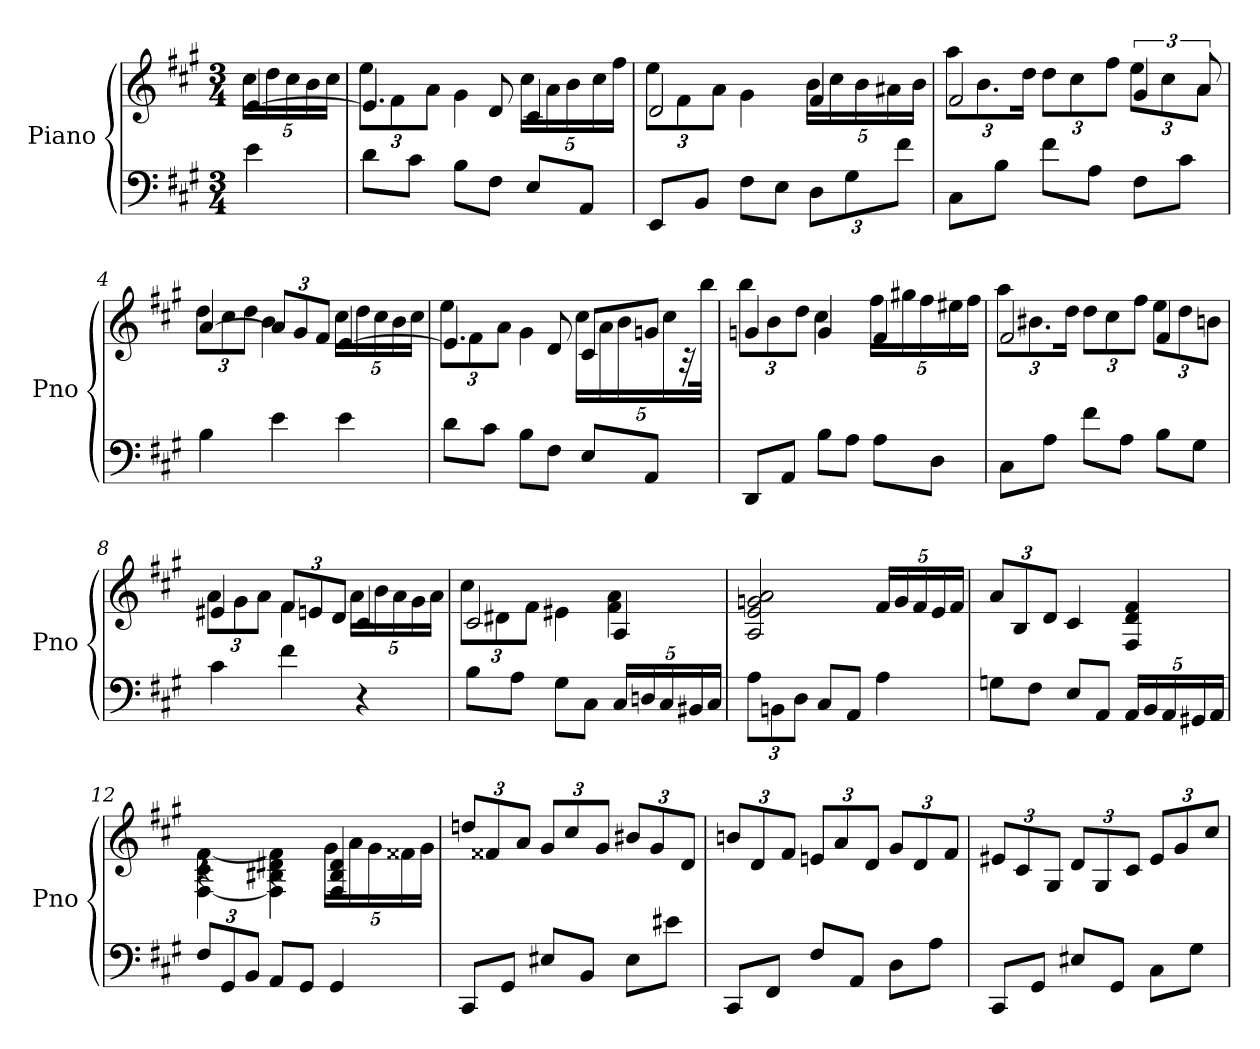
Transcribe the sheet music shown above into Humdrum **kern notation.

**kern	**kern
*part1	*part1
*staff2	*staff1
*I"Piano	*
*I'Pno	*
*clefF4	*clefG2
*k[f#c#g#]	*k[f#c#g#]
*A:	*A:
*M3/4	*M3/4
=	=
*	*^
4e	[4e	20cc#LL
.	.	20dd
.	.	20cc#
.	.	20b
.	.	20cc#JJ
=1	=1	=1
8dL	4.e]	12eeL
.	.	12f#
8c#J	.	.
.	.	12aJ
8BL	.	4g#
8F#J	8d	.
8EL	4c#	20cc#LL
.	.	20a
.	.	20b
8AAJ	.	.
.	.	20cc#
.	.	20ff#JJ
=2	=2	=2
8EEL	2d	12eeL
.	.	12f#
8BBJ	.	.
.	.	12aJ
8F#L	.	4g#
8EJ	.	.
12DL	4f#	20bLL
.	.	20cc#
12G#	.	.
.	.	20b
.	.	20a#X
12f#J	.	.
.	.	20bJJ
=3	=3	=3
8C#L	2f#	12aaL
.	.	12.b
8BJ	.	.
.	.	24ddJk
8f#L	.	12ddL
.	.	12cc#
8AJ	.	.
.	.	12ff#J
8F#L	6g#	12eeL
.	.	12cc#
8c#J	.	.
.	12a	12aJ
=4	=4	=4
4B	[4a	12ddL
.	.	12cc#
.	.	12ddJ
4e	12aL]	4b
.	12g#	.
.	12f#J	.
4e	[4e	20cc#LL
.	.	20dd
.	.	20cc#
.	.	20b
.	.	20cc#JJ
=5	=5	=5
8dL	4.e]	12eeL
.	.	12f#
8c#J	.	.
.	.	12aJ
8BL	.	4g#
8F#J	8d	.
8EL	8c#L	20cc#LL
.	.	20a
.	.	20b
8AAJ	8gnJ	.
.	.	20cc#
.	.	40r
.	.	40bbJJk
=6	=6	=6
8DDL	4gn	12bbL
.	.	12b
8AAJ	.	.
.	.	12ddJ
8BL	4g	4cc#
8AJ	.	.
8AL	4f#	20ff#LL
.	.	20gg#X
.	.	20ff#
8DJ	.	.
.	.	20ee#X
.	.	20ff#JJ
=7	=7	=7
8C#L	2f#	12aaL
.	.	12.b#X
8AJ	.	.
.	.	24ddJk
8f#L	.	12ddL
.	.	12cc#
8AJ	.	.
.	.	12ff#J
8BL	4f#	12eeL
.	.	12dd
8G#J	.	.
.	.	12bnJ
=8	=8	=8
4c#	4e#X	12aL
.	.	12g#
.	.	12aJ
4f#	12f#L	4f#
.	12en	.
.	12dJ	.
4r	4c#	20aLL
.	.	20b
.	.	20a
.	.	20g#
.	.	20aJJ
=9	=9	=9
8BL	2c#	12cc#L
.	.	12d#X
8AJ	.	.
.	.	12f#J
8G#L	.	4e#X
8C#J	.	.
20C#LL	4A	4f# 4a
20Dn	.	.
20C#	.	.
20BB#X	.	.
20C#JJ	.	.
*	*v	*v
=10	=10
12AL	2A 2e 2gn 2a
12BBn	.
12DJ	.
8C#L	.
8AAJ	.
4A	20f#LL
.	20g
.	20f#
.	20e
.	20f#JJ
=11	=11
8GnL	12aL
.	12B
8F#J	.
.	12dJ
8EL	4c#
8AAJ	.
20AALL	4F# 4d 4f#
20BB	.
20AA	.
20GG#X	.
20AAJJ	.
=12	=12
*	*^
12F#L	4rc	[4F# 4c# [4f#
12GG#	.	.
12BBJ	.	.
8AAL	4rc	4F#] 4B#X 4d#X 4f#]
8GG#J	.	.
4GG#	4F# 4B# 4d#	20g#LL
.	.	20a
.	.	20g#
.	.	20f##X
.	.	20g#JJ
*	*v	*v
=13	=13
8CC#L	12ddnL
.	12f##X
8GG#J	.
.	12aJ
8E#XL	12g#L
.	12cc#
8BBJ	.
.	12g#J
8E#L	12b#XL
.	12g#
8e#XJ	.
.	12dJ
=14	=14
8CC#L	12bnL
.	12d
8FF#J	.
.	12f#J
8F#L	12enL
.	12a
8AAJ	.
.	12dJ
8DL	12g#L
.	12d
8AJ	.
.	12f#J
=15	=15
8CC#L	12e#XL
.	12c#
8GG#J	.
.	12G#J
8E#XL	12dL
.	12G#
8GG#J	.
.	12c#J
8C#L	12e#L
.	12g#
8G#J	.
.	12cc#J
=	=
*-	*-
